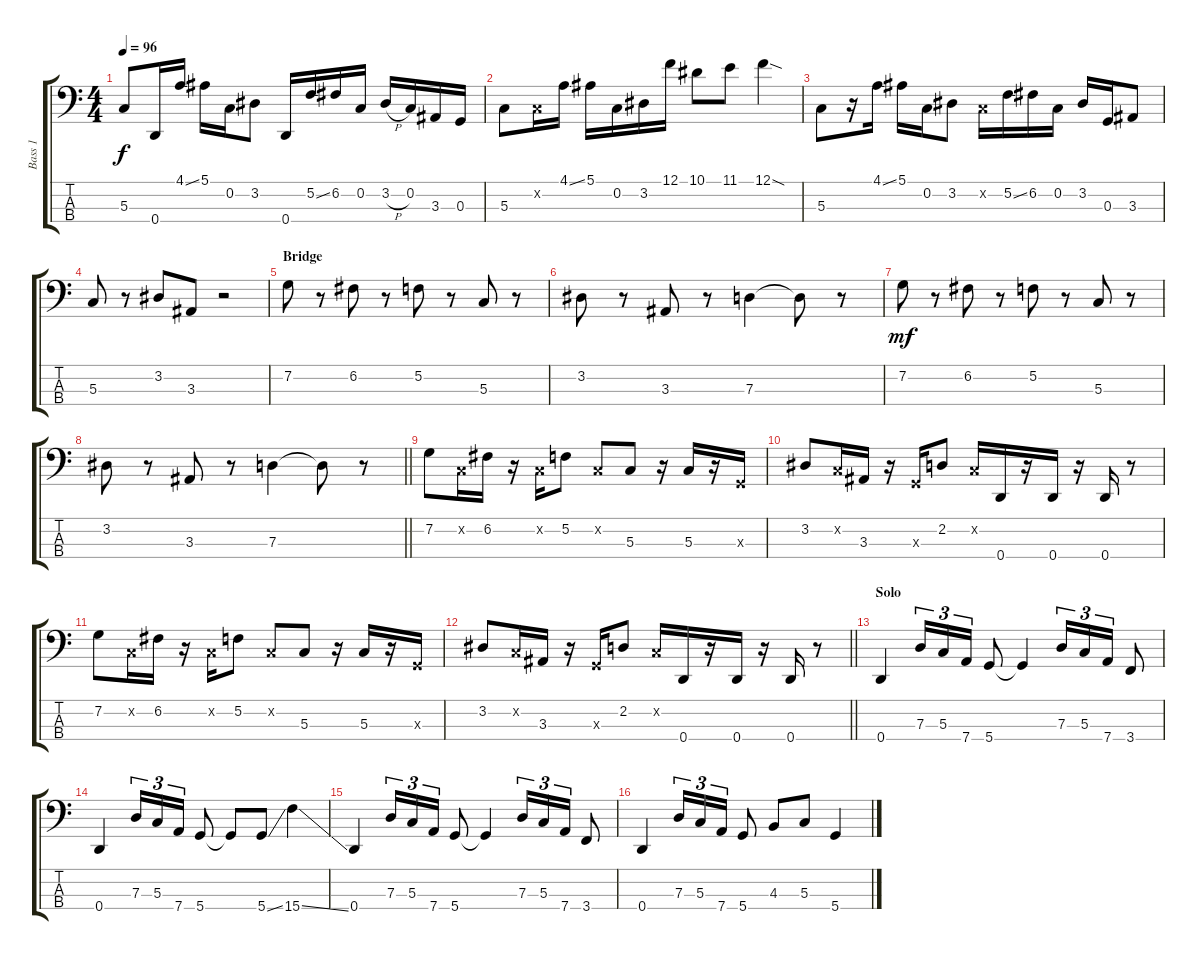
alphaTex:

\track ("Bass 1" "Bass 1") {instrument fretlessbass}
\staff {score tabs}
\tuning (F2 C2 G1 D1) {hide}
\ts (4 4)
\tempo 96
\clef f4
\ks c
5.3.8{dy f} 0.4.16 4.1{ss}.16 5.1.16 0.2.16 3.2.8 0.4.16 5.2{ss}.16 6.2.16 0.2.16 3.2{h}.16 0.2.16 3.3.16 0.3.16 |
5.3.8 0.2{x}.16 4.1{ss}.16 5.1.16 0.2.16 3.2.16 12.1.16 10.1.8 11.1.8 12.1{sod}.4 |
5.3.8 r.16 4.1{ss}.16 5.1.16 0.2.16 3.2.8 0.2{x}.16 5.2{ss}.16 6.2.16 0.2.16 3.2.16 0.3.16 3.3.8 |
5.3.8 r.8 3.2.8 3.3.8 r.2 |
\section ("" "Bridge")
7.2.8 r.8 6.2.8 r.8 5.2.8 r.8 5.3.8 r.8 |
3.2.8 r.8 3.3.8 r.8 7.3.4 7.3{t}.8 r.8 |
7.2.8{dy mf} r.8 6.2.8 r.8 5.2.8 r.8 5.3.8 r.8 |
\barLineRight lightlight
3.2.8 r.8 3.3.8 r.8 7.3.4 7.3{t}.8 r.8 |
7.2.8 0.2{x}.16 6.2.16 r.16 0.2{x}.16 5.2.8 0.2{x}.8 5.3.8 r.16 5.3.16 r.16 0.3{x}.16 |
3.2.8 0.2{x}.16 3.3.16 r.16 0.3{x}.16 2.2.8 0.2{x}.16 0.4.16 r.16 0.4.16 r.16 0.4.16 r.8 |
7.2.8 0.2{x}.16 6.2.16 r.16 0.2{x}.16 5.2.8 0.2{x}.8 5.3.8 r.16 5.3.16 r.16 0.3{x}.16 |
\barLineRight lightlight
3.2.8 0.2{x}.16 3.3.16 r.16 0.3{x}.16 2.2.8 0.2{x}.16 0.4.16 r.16 0.4.16 r.16 0.4.16 r.8 |
\section ("" "Solo")
0.4.4 7.3.16{tu (3 2)} 5.3.16{tu (3 2)} 7.4.16{tu (3 2)} 5.4.8 5.4{t}.4 7.3.16{tu (3 2)} 5.3.16{tu (3 2)} 7.4.16{tu (3 2)} 3.4.8 |
0.4.4 7.3.16{tu (3 2)} 5.3.16{tu (3 2)} 7.4.16{tu (3 2)} 5.4.8 5.4{t}.8 5.4{ss}.8 15.4{ss}.4 |
0.4.4 7.3.16{tu (3 2)} 5.3.16{tu (3 2)} 7.4.16{tu (3 2)} 5.4.8 5.4{t}.4 7.3.16{tu (3 2)} 5.3.16{tu (3 2)} 7.4.16{tu (3 2)} 3.4.8 |
0.4.4 7.3.16{tu (3 2)} 5.3.16{tu (3 2)} 7.4.16{tu (3 2)} 5.4.8 4.3.8 5.3.8 5.4.4
